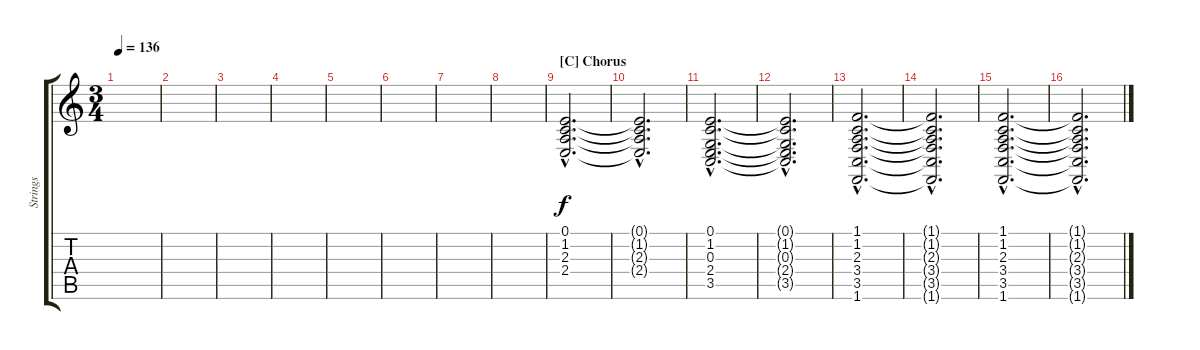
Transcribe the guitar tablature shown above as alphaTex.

\track ("Strings" "Strings") {instrument stringensemble1}
\staff {score tabs}
\tuning (E4 B3 G3 D3 A2 E2) {hide}
\ts (3 4)
\tempo 136
\clef g2
\ks aminor
|
|
|
|
|
|
|
|
\section ("" "[C] Chorus")
(0.1{hac} 1.2{hac} 2.3{hac} 2.4{hac}).2{d} |
(0.1{hac t} 1.2{hac t} 2.3{hac t} 2.4{hac t}).2{d} |
(0.1{hac} 1.2{hac} 0.3{hac} 2.4{hac} 3.5{hac}).2{d} |
(0.1{hac t} 1.2{hac t} 0.3{hac t} 2.4{hac t} 3.5{hac t}).2{d} |
(1.1{hac} 1.2{hac} 2.3{hac} 3.4{hac} 3.5{hac} 1.6{hac}).2{d} |
(1.1{hac t} 1.2{hac t} 2.3{hac t} 3.4{hac t} 3.5{hac t} 1.6{hac t}).2{d} |
(1.1{hac} 1.2{hac} 2.3{hac} 3.4{hac} 3.5{hac} 1.6{hac}).2{d} |
(1.1{hac t} 1.2{hac t} 2.3{hac t} 3.4{hac t} 3.5{hac t} 1.6{hac t}).2{d}
